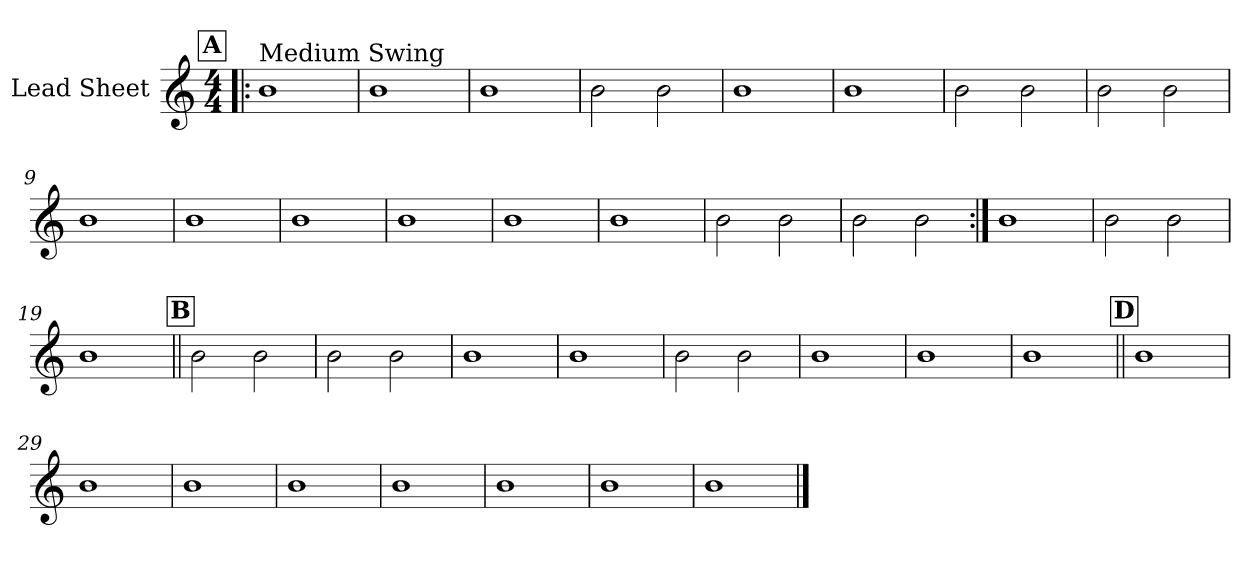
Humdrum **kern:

**kern
*part1
*staff1
*I"Lead Sheet
*clefG2
*k[]
*M4/4
!!LO:REH:place=s1:a:fs=14:t=A
=1!|:
!LO:TX:a:t=Medium Swing
1b
=2
1b
=3
1b
=4
2b\
2b\
!!LO:LB:g=z
=5
1b
=6
1b
=7
2b\
2b\
=8
2b\
2b\
!!LO:LB:g=z
=9
1b
=10
1b
=11
1b
=12
1b
!!LO:LB:g=z
=13
1b
=14
1b
=15
2b\
2b\
=16
2b\
2b\
!!LO:LB:g=z
=17:|!
1b
=18
2b\
2b\
=19
1b
!!LO:LB:g=z
!!LO:REH:place=s1:a:fs=14:t=B
=20||
2b\
2b\
=21
2b\
2b\
=22
1b
=23
1b
!!LO:LB:g=z
=24
2b\
2b\
=25
1b
=26
1b
=27
1b
!!LO:LB:g=z
!!LO:REH:place=s1:a:fs=14:t=D
=28||
1b
=29
1b
=30
1b
=31
1b
!!LO:LB:g=z
=32
1b
=33
1b
=34
1b
=35
1b
==
*-
